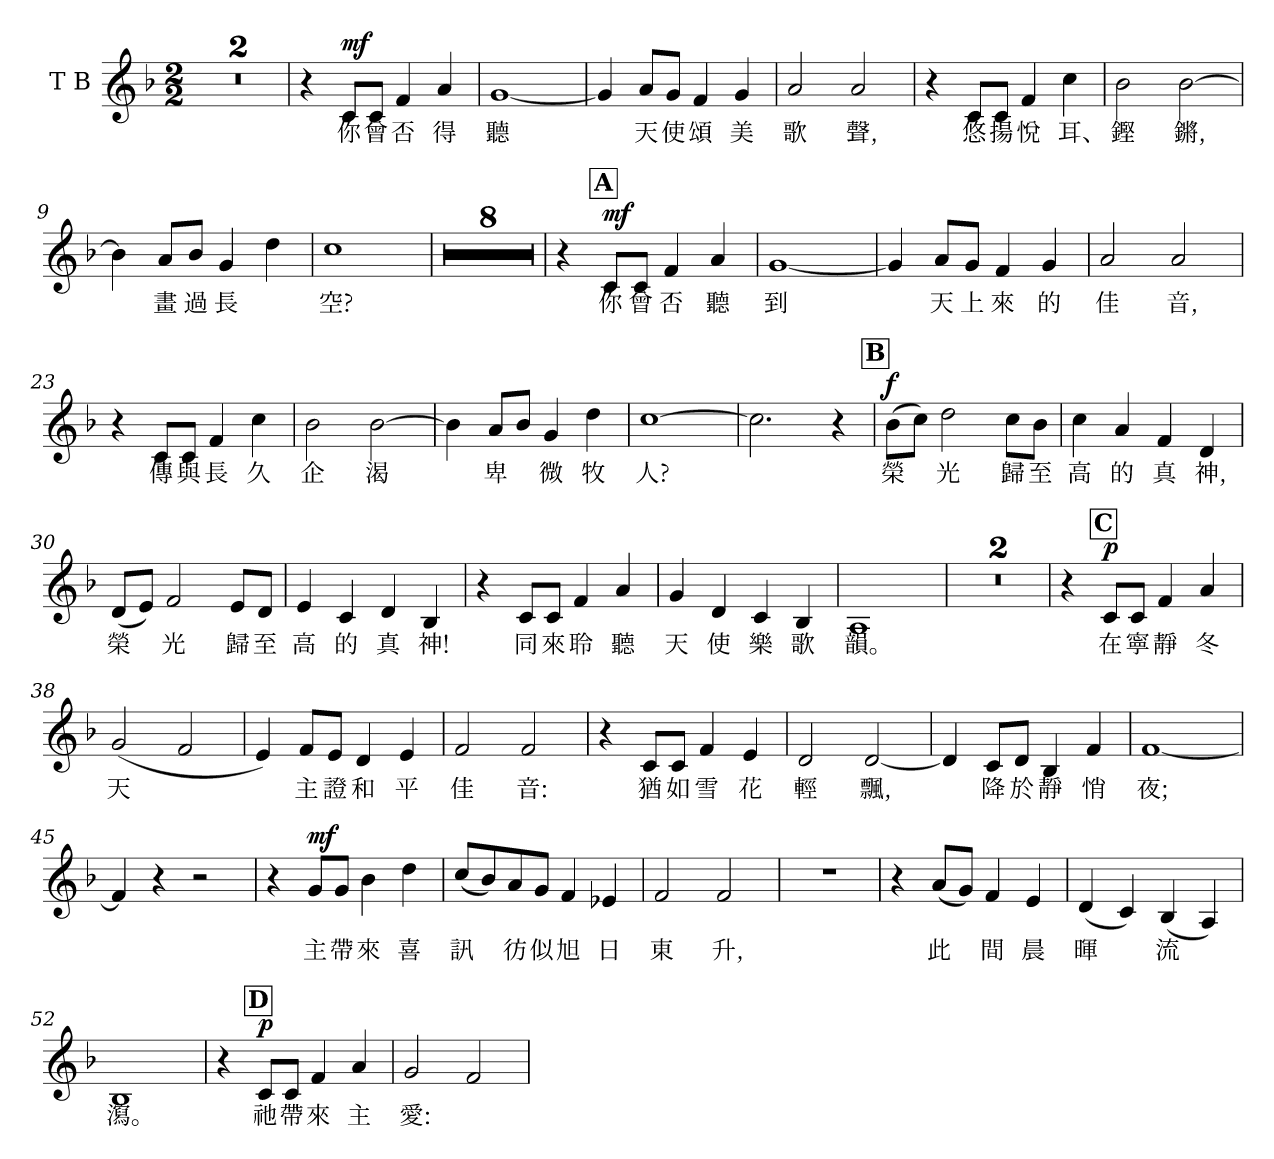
**kern	**text	**dynam
*part1	*part1	*part1
*staff1	*staff1	*staff1
*I"T B	*	*
*clefG2	*	*
*k[b-]	*	*
*M2/2	*	*
=1	=1	=1
1r	.	.
=2	=2	=2
1r	.	.
=3	=3	=3
4r	.	.
!	!LO:LY:b	!LO:DY:b
8c/L	你	mf
!	!LO:LY:b	!
8c/J	曾	.
!	!LO:LY:b	!
4f/	否	.
!	!LO:LY:b	!
4a/	得	.
=4	=4	=4
!	!LO:LY:b	!
[1g	聽	.
=5	=5	=5
4g/]	.	.
!	!LO:LY:b	!
8a/L	天	.
!	!LO:LY:b	!
8g/J	使	.
!	!LO:LY:b	!
4f/	頌	.
!	!LO:LY:b	!
4g/	美	.
=6	=6	=6
!	!LO:LY:b	!
2a/	歌	.
!	!LO:LY:b	!
2a/	聲,	.
=7	=7	=7
4r	.	.
!	!LO:LY:b	!
8c/L	悠	.
!	!LO:LY:b	!
8c/J	揚	.
!	!LO:LY:b	!
4f/	悅	.
!	!LO:LY:b	!
4cc\	耳、	.
=8	=8	=8
!	!LO:LY:b	!
2b-\	鏗	.
!	!LO:LY:b	!
[2b-\	鏘,	.
=9	=9	=9
4b-\]	.	.
!	!LO:LY:b	!
8a/L	畫	.
!	!LO:LY:b	!
8b-/J	過	.
!	!LO:LY:b	!
4g/	長	.
4dd\	.	.
=10	=10	=10
!	!LO:LY:b	!
1cc	空?	.
!!LO:LB:g=z
=11	=11	=11
1r	.	.
=12	=12	=12
1r	.	.
=13	=13	=13
1r	.	.
=14	=14	=14
1r	.	.
=15	=15	=15
1r	.	.
=16	=16	=16
1r	.	.
=17	=17	=17
1r	.	.
=18	=18	=18
1r	.	.
!!LO:REH:place=s1:a:B:fs=14:t=A:qo=1
=19	=19	=19
4r	.	.
!	!LO:LY:b	!LO:DY:b
8c/L	你	mf
!	!LO:LY:b	!
8c/J	曾	.
!	!LO:LY:b	!
4f/	否	.
!	!LO:LY:b	!
4a/	聽	.
=20	=20	=20
!	!LO:LY:b	!
[1g	到	.
=21	=21	=21
4g/]	.	.
!	!LO:LY:b	!
8a/L	天	.
!	!LO:LY:b	!
8g/J	上	.
!	!LO:LY:b	!
4f/	來	.
!	!LO:LY:b	!
4g/	的	.
=22	=22	=22
!	!LO:LY:b	!
2a/	佳	.
!	!LO:LY:b	!
2a/	音,	.
=23	=23	=23
4r	.	.
!	!LO:LY:b	!
8c/L	傳	.
!	!LO:LY:b	!
8c/J	與	.
!	!LO:LY:b	!
4f/	長	.
!	!LO:LY:b	!
4cc\	久	.
=24	=24	=24
!	!LO:LY:b	!
2b-\	企	.
!	!LO:LY:b	!
[2b-\	渴	.
=25	=25	=25
4b-\]	.	.
!	!LO:LY:b	!
8a/L	卑	.
8b-/J	.	.
!	!LO:LY:b	!
4g/	微	.
!	!LO:LY:b	!
4dd\	牧	.
=26	=26	=26
!	!LO:LY:b	!
[1cc	人?	.
=27	=27	=27
2.cc\]	.	.
4r	.	.
!!LO:LB:g=z
!!LO:REH:place=s1:a:B:fs=14:t=B
=28	=28	=28
!	!LO:LY:b	!LO:DY:b
(>8b-\L	榮	f
8cc\J)	.	.
!	!LO:LY:b	!
2dd\	光	.
!	!LO:LY:b	!
8cc\L	歸	.
!	!LO:LY:b	!
8b-\J	至	.
=29	=29	=29
!	!LO:LY:b	!
4cc\	高	.
!	!LO:LY:b	!
4a/	的	.
!	!LO:LY:b	!
4f/	真	.
!	!LO:LY:b	!
4d/	神,	.
=30	=30	=30
!	!LO:LY:b	!
(<8d/L	榮	.
8e/J)	.	.
!	!LO:LY:b	!
2f/	光	.
!	!LO:LY:b	!
8e/L	歸	.
!	!LO:LY:b	!
8d/J	至	.
=31	=31	=31
!	!LO:LY:b	!
4e/	高	.
!	!LO:LY:b	!
4c/	的	.
!	!LO:LY:b	!
4d/	真	.
!	!LO:LY:b	!
4B-/	神!	.
=32	=32	=32
4r	.	.
!	!LO:LY:b	!
8c/L	同	.
!	!LO:LY:b	!
8c/J	來	.
!	!LO:LY:b	!
4f/	聆	.
!	!LO:LY:b	!
4a/	聽	.
=33	=33	=33
!	!LO:LY:b	!
4g/	天	.
!	!LO:LY:b	!
4d/	使	.
!	!LO:LY:b	!
4c/	樂	.
!	!LO:LY:b	!
4B-/	歌	.
=34	=34	=34
!	!LO:LY:b	!
1A	韻。	.
=35	=35	=35
1r	.	.
=36	=36	=36
1r	.	.
!!LO:LB:g=z
!!LO:REH:place=s1:a:B:fs=14:t=C:qo=1
=37	=37	=37
4r	.	.
!	!LO:LY:b	!LO:DY:b
8c/L	在	p
!	!LO:LY:b	!
8c/J	寧	.
!	!LO:LY:b	!
4f/	靜	.
!	!LO:LY:b	!
4a/	冬	.
=38	=38	=38
!	!LO:LY:b	!
(<2g/	天	.
2f/	.	.
=39	=39	=39
4e/)	.	.
!	!LO:LY:b	!
8f/L	主	.
!	!LO:LY:b	!
8e/J	證	.
!	!LO:LY:b	!
4d/	和	.
!	!LO:LY:b	!
4e/	平	.
=40	=40	=40
!	!LO:LY:b	!
2f/	佳	.
!	!LO:LY:b	!
2f/	音:	.
=41	=41	=41
4r	.	.
!	!LO:LY:b	!
8c/L	猶	.
!	!LO:LY:b	!
8c/J	如	.
!	!LO:LY:b	!
4f/	雪	.
!	!LO:LY:b	!
4e/	花	.
=42	=42	=42
!	!LO:LY:b	!
2d/	輕	.
!	!LO:LY:b	!
[2d/	飄,	.
=43	=43	=43
4d/]	.	.
!	!LO:LY:b	!
8c/L	降	.
!	!LO:LY:b	!
8d/J	於	.
!	!LO:LY:b	!
4B-/	靜	.
!	!LO:LY:b	!
4f/	悄	.
=44	=44	=44
!	!LO:LY:b	!
[1f	夜;	.
=45	=45	=45
4f/]	.	.
4r	.	.
2r	.	.
!!LO:LB:g=z
=46	=46	=46
4r	.	.
!	!LO:LY:b	!LO:DY:b
8g/L	主	mf
!	!LO:LY:b	!
8g/J	帶	.
!	!LO:LY:b	!
4b-\	來	.
!	!LO:LY:b	!
4dd\	喜	.
=47	=47	=47
!	!LO:LY:b	!
(<8cc/L	訊	.
8b-/)	.	.
!	!LO:LY:b	!
8a/	彷	.
!	!LO:LY:b	!
8g/J	似	.
!	!LO:LY:b	!
4f/	旭	.
!	!LO:LY:b	!
4e-X/	日	.
=48	=48	=48
!	!LO:LY:b	!
2f/	東	.
!	!LO:LY:b	!
2f/	升,	.
=49	=49	=49
1r	.	.
=50	=50	=50
4r	.	.
!	!LO:LY:b	!
(<8a/L	此	.
8g/J)	.	.
!	!LO:LY:b	!
4f/	間	.
!	!LO:LY:b	!
4e/	晨	.
=51	=51	=51
!	!LO:LY:b	!
(<4d/	暉	.
4c/)	.	.
!	!LO:LY:b	!
(<4B-/	流	.
4A/)	.	.
=52	=52	=52
!	!LO:LY:b	!
1B-	瀉。	.
!!LO:REH:place=s1:a:B:fs=14:t=D:qo=1
=53	=53	=53
4r	.	.
!	!LO:LY:b	!LO:DY:b
8c/L	祂	p
!	!LO:LY:b	!
8c/J	帶	.
!	!LO:LY:b	!
4f/	來	.
!	!LO:LY:b	!
4a/	主	.
=54	=54	=54
!	!LO:LY:b	!
2g/	愛:	.
2f/	.	.
=	=	=
*-	*-	*-
